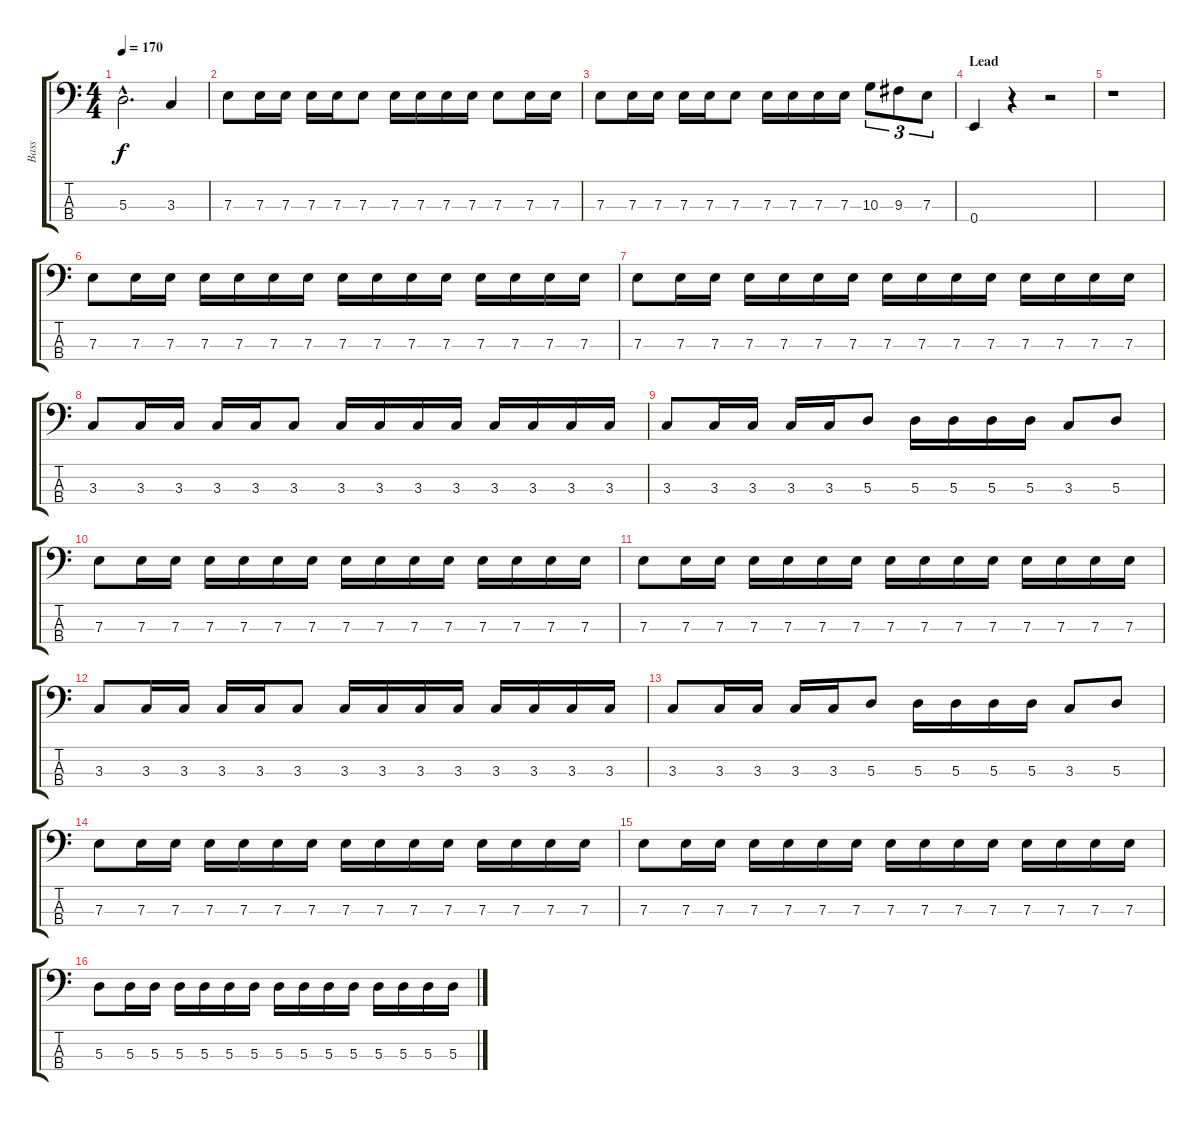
\track ("Bass" "Bass") {instrument electricbassfinger}
\staff {score tabs}
\tuning (G2 D2 A1 E1) {hide}
\ts (4 4)
\tempo 170
\clef f4
\ks c
5.3{hac}.2{d dy f} 3.3.4 |
7.3.8 7.3.16 7.3.16 7.3.16 7.3.16 7.3.8 7.3.16 7.3.16 7.3.16 7.3.16 7.3.8 7.3.16 7.3.16 |
7.3.8 7.3.16 7.3.16 7.3.16 7.3.16 7.3.8 7.3.16 7.3.16 7.3.16 7.3.16 10.3.8{tu (3 2)} 9.3.8{tu (3 2)} 7.3.8{tu (3 2)} |
\section ("" "Lead")
0.4.4 r.4 r.2 |
r.1 |
7.3.8 7.3.16 7.3.16 7.3.16 7.3.16 7.3.16 7.3.16 7.3.16 7.3.16 7.3.16 7.3.16 7.3.16 7.3.16 7.3.16 7.3.16 |
7.3.8 7.3.16 7.3.16 7.3.16 7.3.16 7.3.16 7.3.16 7.3.16 7.3.16 7.3.16 7.3.16 7.3.16 7.3.16 7.3.16 7.3.16 |
3.3.8 3.3.16 3.3.16 3.3.16 3.3.16 3.3.8 3.3.16 3.3.16 3.3.16 3.3.16 3.3.16 3.3.16 3.3.16 3.3.16 |
3.3.8 3.3.16 3.3.16 3.3.16 3.3.16 5.3.8 5.3.16 5.3.16 5.3.16 5.3.16 3.3.8 5.3.8 |
7.3.8 7.3.16 7.3.16 7.3.16 7.3.16 7.3.16 7.3.16 7.3.16 7.3.16 7.3.16 7.3.16 7.3.16 7.3.16 7.3.16 7.3.16 |
7.3.8 7.3.16 7.3.16 7.3.16 7.3.16 7.3.16 7.3.16 7.3.16 7.3.16 7.3.16 7.3.16 7.3.16 7.3.16 7.3.16 7.3.16 |
3.3.8 3.3.16 3.3.16 3.3.16 3.3.16 3.3.8 3.3.16 3.3.16 3.3.16 3.3.16 3.3.16 3.3.16 3.3.16 3.3.16 |
3.3.8 3.3.16 3.3.16 3.3.16 3.3.16 5.3.8 5.3.16 5.3.16 5.3.16 5.3.16 3.3.8 5.3.8 |
7.3.8 7.3.16 7.3.16 7.3.16 7.3.16 7.3.16 7.3.16 7.3.16 7.3.16 7.3.16 7.3.16 7.3.16 7.3.16 7.3.16 7.3.16 |
7.3.8 7.3.16 7.3.16 7.3.16 7.3.16 7.3.16 7.3.16 7.3.16 7.3.16 7.3.16 7.3.16 7.3.16 7.3.16 7.3.16 7.3.16 |
5.3.8 5.3.16 5.3.16 5.3.16 5.3.16 5.3.16 5.3.16 5.3.16 5.3.16 5.3.16 5.3.16 5.3.16 5.3.16 5.3.16 5.3.16
